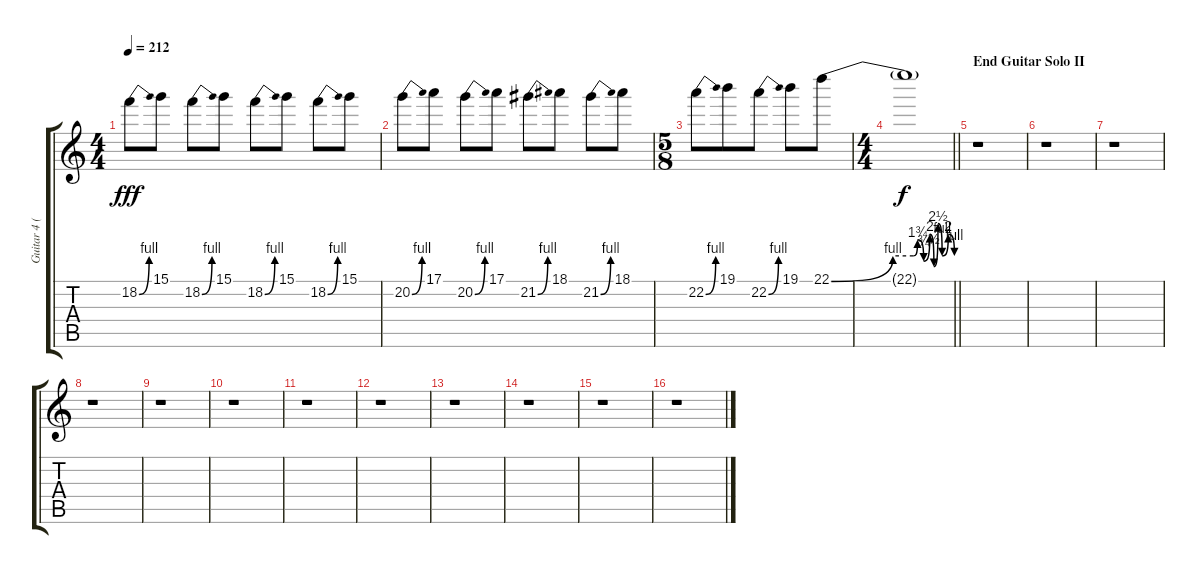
\track ("Guitar 4 (solo)" "Guitar 4 (") {instrument distortionguitar}
\staff {score tabs}
\tuning (E4 B3 G3 D3 A2 E2) {hide}
\ts (4 4)
\tempo 212
\clef g2
\ks c
18.2{be (bend 0 0 60 4)}.8{dy fff} 15.1.8 18.2{be (bend 0 0 60 4)}.8 15.1.8 18.2{be (bend 0 0 60 4)}.8 15.1.8 18.2{be (bend 0 0 60 4)}.8 15.1.8 |
20.2{be (bend 0 0 60 4)}.8 17.1.8 20.2{be (bend 0 0 60 4)}.8 17.1.8 21.2{be (bend 0 0 60 4)}.8 18.1.8 21.2{be (bend 0 0 60 4)}.8 18.1.8 |
\ts (5 8)
22.2{be (bend 0 0 60 4)}.8 19.1.8 22.2{be (bend 0 0 60 4)}.8 19.1.8 22.1{be (custom 0 0 30 4 40 4 42 7 45 3 48 8 50 2 52 10 54 4 57 8 60 4)}.8 |
\ts (4 4)
\barLineRight lightlight
22.1{t}.1{dy f} |
\section ("" "End Guitar Solo II")
r.1 |
r.1 |
r.1 |
r.1 |
r.1 |
r.1 |
r.1 |
r.1 |
r.1 |
r.1 |
r.1 |
r.1
